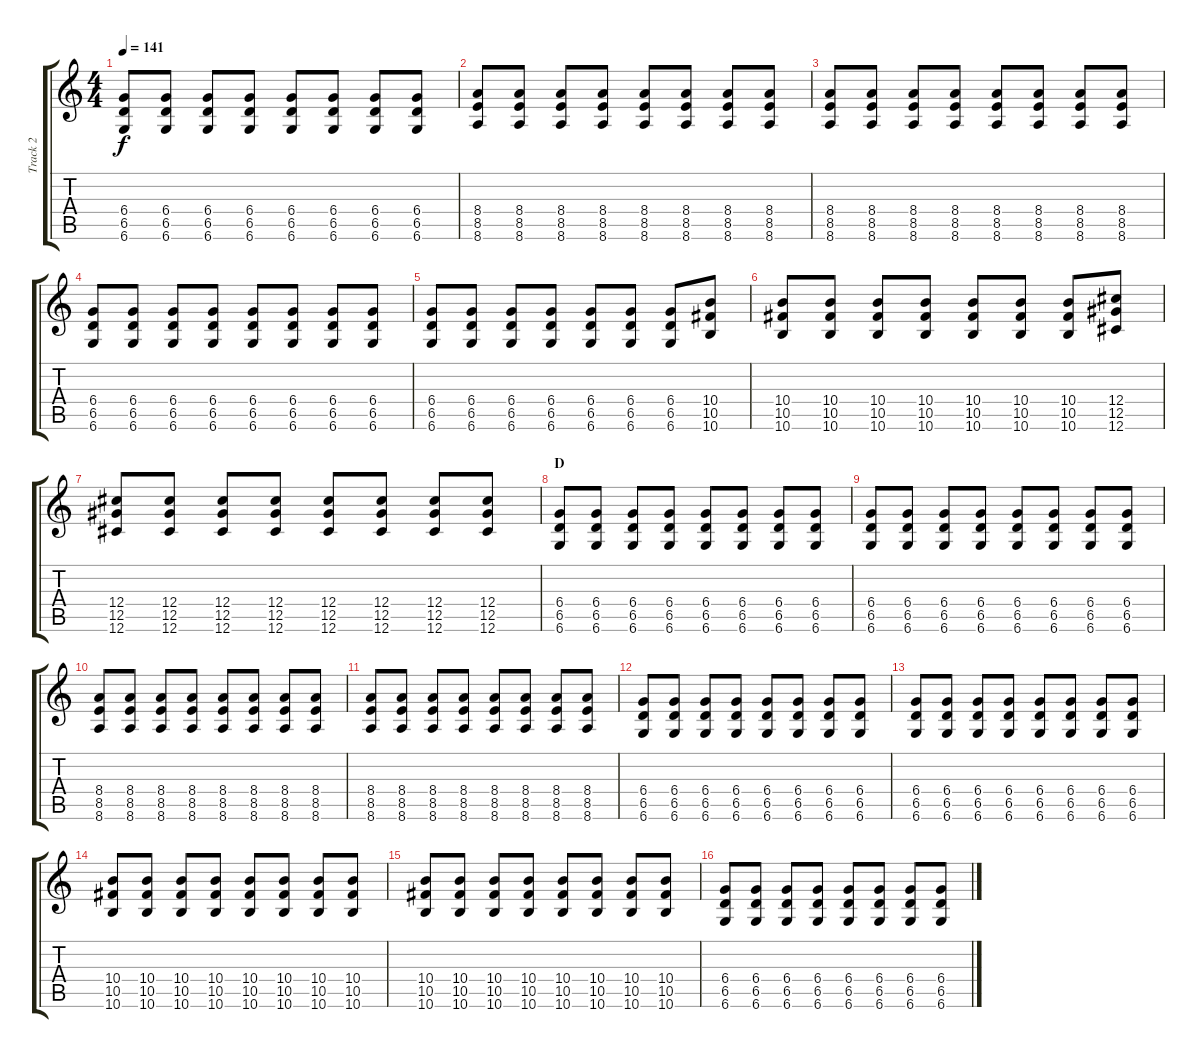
\track ("Track 2" "Track 2") {instrument distortionguitar}
\staff {score tabs}
\tuning (Eb4 Bb3 Gb3 Db3 Ab2 Db2) {hide}
\ts (4 4)
\tempo 141
\clef g2
\ks c
(6.4 6.5 6.6).8{dy f} (6.4 6.5 6.6).8 (6.4 6.5 6.6).8 (6.4 6.5 6.6).8 (6.4 6.5 6.6).8 (6.4 6.5 6.6).8 (6.4 6.5 6.6).8 (6.4 6.5 6.6).8 |
(8.4 8.5 8.6).8 (8.4 8.5 8.6).8 (8.4 8.5 8.6).8 (8.4 8.5 8.6).8 (8.4 8.5 8.6).8 (8.4 8.5 8.6).8 (8.4 8.5 8.6).8 (8.4 8.5 8.6).8 |
(8.4 8.5 8.6).8 (8.4 8.5 8.6).8 (8.4 8.5 8.6).8 (8.4 8.5 8.6).8 (8.4 8.5 8.6).8 (8.4 8.5 8.6).8 (8.4 8.5 8.6).8 (8.4 8.5 8.6).8 |
(6.4 6.5 6.6).8 (6.4 6.5 6.6).8 (6.4 6.5 6.6).8 (6.4 6.5 6.6).8 (6.4 6.5 6.6).8 (6.4 6.5 6.6).8 (6.4 6.5 6.6).8 (6.4 6.5 6.6).8 |
(6.4 6.5 6.6).8 (6.4 6.5 6.6).8 (6.4 6.5 6.6).8 (6.4 6.5 6.6).8 (6.4 6.5 6.6).8 (6.4 6.5 6.6).8 (6.4 6.5 6.6).8 (10.4 10.5 10.6).8 |
(10.4 10.5 10.6).8 (10.4 10.5 10.6).8 (10.4 10.5 10.6).8 (10.4 10.5 10.6).8 (10.4 10.5 10.6).8 (10.4 10.5 10.6).8 (10.4 10.5 10.6).8 (12.4 12.5 12.6).8 |
(12.4 12.5 12.6).8 (12.4 12.5 12.6).8 (12.4 12.5 12.6).8 (12.4 12.5 12.6).8 (12.4 12.5 12.6).8 (12.4 12.5 12.6).8 (12.4 12.5 12.6).8 (12.4 12.5 12.6).8 |
\section ("" "D")
(6.4 6.5 6.6).8 (6.4 6.5 6.6).8 (6.4 6.5 6.6).8 (6.4 6.5 6.6).8 (6.4 6.5 6.6).8 (6.4 6.5 6.6).8 (6.4 6.5 6.6).8 (6.4 6.5 6.6).8 |
(6.4 6.5 6.6).8 (6.4 6.5 6.6).8 (6.4 6.5 6.6).8 (6.4 6.5 6.6).8 (6.4 6.5 6.6).8 (6.4 6.5 6.6).8 (6.4 6.5 6.6).8 (6.4 6.5 6.6).8 |
(8.4 8.5 8.6).8 (8.4 8.5 8.6).8 (8.4 8.5 8.6).8 (8.4 8.5 8.6).8 (8.4 8.5 8.6).8 (8.4 8.5 8.6).8 (8.4 8.5 8.6).8 (8.4 8.5 8.6).8 |
(8.4 8.5 8.6).8 (8.4 8.5 8.6).8 (8.4 8.5 8.6).8 (8.4 8.5 8.6).8 (8.4 8.5 8.6).8 (8.4 8.5 8.6).8 (8.4 8.5 8.6).8 (8.4 8.5 8.6).8 |
(6.4 6.5 6.6).8 (6.4 6.5 6.6).8 (6.4 6.5 6.6).8 (6.4 6.5 6.6).8 (6.4 6.5 6.6).8 (6.4 6.5 6.6).8 (6.4 6.5 6.6).8 (6.4 6.5 6.6).8 |
(6.4 6.5 6.6).8 (6.4 6.5 6.6).8 (6.4 6.5 6.6).8 (6.4 6.5 6.6).8 (6.4 6.5 6.6).8 (6.4 6.5 6.6).8 (6.4 6.5 6.6).8 (6.4 6.5 6.6).8 |
(10.4 10.5 10.6).8 (10.4 10.5 10.6).8 (10.4 10.5 10.6).8 (10.4 10.5 10.6).8 (10.4 10.5 10.6).8 (10.4 10.5 10.6).8 (10.4 10.5 10.6).8 (10.4 10.5 10.6).8 |
(10.4 10.5 10.6).8 (10.4 10.5 10.6).8 (10.4 10.5 10.6).8 (10.4 10.5 10.6).8 (10.4 10.5 10.6).8 (10.4 10.5 10.6).8 (10.4 10.5 10.6).8 (10.4 10.5 10.6).8 |
(6.4 6.5 6.6).8 (6.4 6.5 6.6).8 (6.4 6.5 6.6).8 (6.4 6.5 6.6).8 (6.4 6.5 6.6).8 (6.4 6.5 6.6).8 (6.4 6.5 6.6).8 (6.4 6.5 6.6).8
